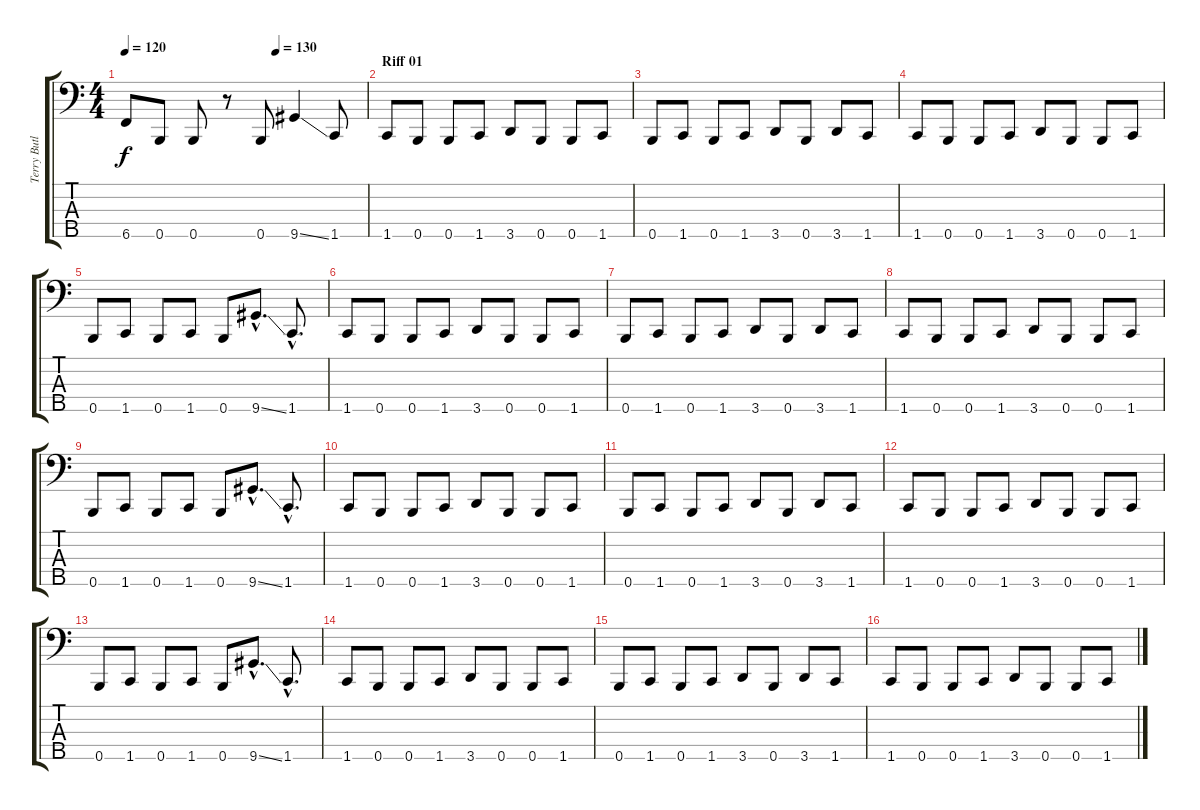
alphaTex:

\track ("Terry Butler" "Terry Butl") {instrument electricbassfinger}
\staff {score tabs}
\tuning (G2 D2 A1 E1 B0) {hide}
\ts (4 4)
\tempo 120
\tempo (130 0.625)
\clef f4
\ks c
6.5{t}.8{dy f} 0.5.8 0.5.8 r.8 0.5.8 9.5{ss}.4 1.5.8 |
\section ("" "Riff 01")
1.5.8 0.5.8 0.5.8 1.5.8 3.5.8 0.5.8 0.5.8 1.5.8 |
0.5.8 1.5.8 0.5.8 1.5.8 3.5.8 0.5.8 3.5.8 1.5.8 |
1.5.8 0.5.8 0.5.8 1.5.8 3.5.8 0.5.8 0.5.8 1.5.8 |
0.5.8 1.5.8 0.5.8 1.5.8 0.5.8 9.5{ss hac}.8{d} 1.5{hac}.8{d} |
1.5.8 0.5.8 0.5.8 1.5.8 3.5.8 0.5.8 0.5.8 1.5.8 |
0.5.8 1.5.8 0.5.8 1.5.8 3.5.8 0.5.8 3.5.8 1.5.8 |
1.5.8 0.5.8 0.5.8 1.5.8 3.5.8 0.5.8 0.5.8 1.5.8 |
0.5.8 1.5.8 0.5.8 1.5.8 0.5.8 9.5{ss hac}.8{d} 1.5{hac}.8{d} |
1.5.8 0.5.8 0.5.8 1.5.8 3.5.8 0.5.8 0.5.8 1.5.8 |
0.5.8 1.5.8 0.5.8 1.5.8 3.5.8 0.5.8 3.5.8 1.5.8 |
1.5.8 0.5.8 0.5.8 1.5.8 3.5.8 0.5.8 0.5.8 1.5.8 |
0.5.8 1.5.8 0.5.8 1.5.8 0.5.8 9.5{ss hac}.8{d} 1.5{hac}.8{d} |
1.5.8 0.5.8 0.5.8 1.5.8 3.5.8 0.5.8 0.5.8 1.5.8 |
0.5.8 1.5.8 0.5.8 1.5.8 3.5.8 0.5.8 3.5.8 1.5.8 |
1.5.8 0.5.8 0.5.8 1.5.8 3.5.8 0.5.8 0.5.8 1.5.8
